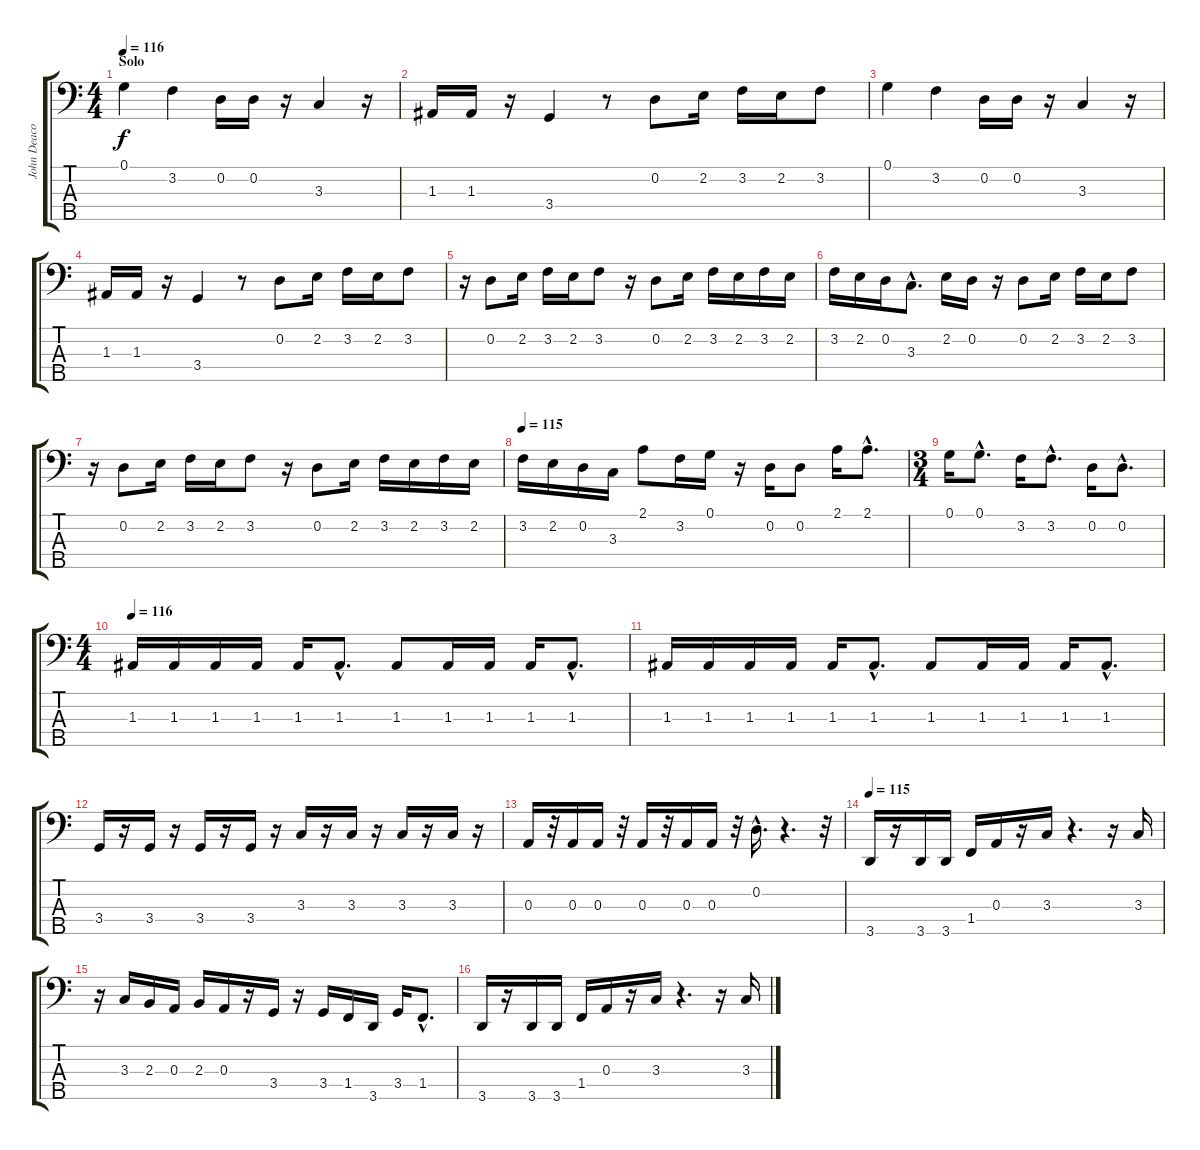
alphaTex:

\track ("John Deacon" "John Deaco") {instrument acousticguitarnylon}
\staff {score tabs}
\tuning (G2 D2 A1 E1 B0) {hide}
\ts (4 4)
\section ("" "Solo")
\tempo 116
\clef f4
\ks c
0.1.4{dy f} 3.2.4 0.2.16 0.2.16 r.16 3.3.4 r.16 |
1.3.16 1.3.16 r.16 3.4.4 r.8 0.2.8 2.2.16 3.2.16 2.2.16 3.2.8 |
0.1.4 3.2.4 0.2.16 0.2.16 r.16 3.3.4 r.16 |
1.3.16 1.3.16 r.16 3.4.4 r.8 0.2.8 2.2.16 3.2.16 2.2.16 3.2.8 |
r.16 0.2.8 2.2.16 3.2.16 2.2.16 3.2.8 r.16 0.2.8 2.2.16 3.2.16 2.2.16 3.2.16 2.2.16 |
3.2.16 2.2.16 0.2.16 3.3{hac}.8{d} 2.2.16 0.2.16 r.16 0.2.8 2.2.16 3.2.16 2.2.16 3.2.8 |
r.16 0.2.8 2.2.16 3.2.16 2.2.16 3.2.8 r.16 0.2.8 2.2.16 3.2.16 2.2.16 3.2.16 2.2.16 |
\tempo 115
3.2.16 2.2.16 0.2.16 3.3.16 2.1.8 3.2.16 0.1.16 r.16 0.2.16 0.2.8 2.1.16 2.1{hac}.8{d} |
\ts (3 4)
0.1.16 0.1{hac}.8{d} 3.2.16 3.2{hac}.8{d} 0.2.16 0.2{hac}.8{d} |
\ts (4 4)
\tempo 116
1.3.16 1.3.16 1.3.16 1.3.16 1.3.16 1.3{hac}.8{d} 1.3.8 1.3.16 1.3.16 1.3.16 1.3{hac}.8{d} |
1.3.16 1.3.16 1.3.16 1.3.16 1.3.16 1.3{hac}.8{d} 1.3.8 1.3.16 1.3.16 1.3.16 1.3{hac}.8{d} |
3.4.16 r.16 3.4.16 r.16 3.4.16 r.16 3.4.16 r.16 3.3.16 r.16 3.3.16 r.16 3.3.16 r.16 3.3.16 r.16 |
0.3.16 r.32 0.3.16 0.3.16 r.32 0.3.16 r.32 0.3.16 0.3.16 r.32 0.2{hac}.16{d} r.4{d} r.32 |
\tempo 115
3.5.16 r.16 3.5.16 3.5.16 1.4.16 0.3.16 r.16 3.3.16 r.4{d} r.16 3.3.16 |
r.16 3.3.16 2.3.16 0.3.16 2.3.16 0.3.16 r.16 3.4.16 r.16 3.4.16 1.4.16 3.5.16 3.4.16 1.4{hac}.8{d} |
3.5.16 r.16 3.5.16 3.5.16 1.4.16 0.3.16 r.16 3.3.16 r.4{d} r.16 3.3.16
